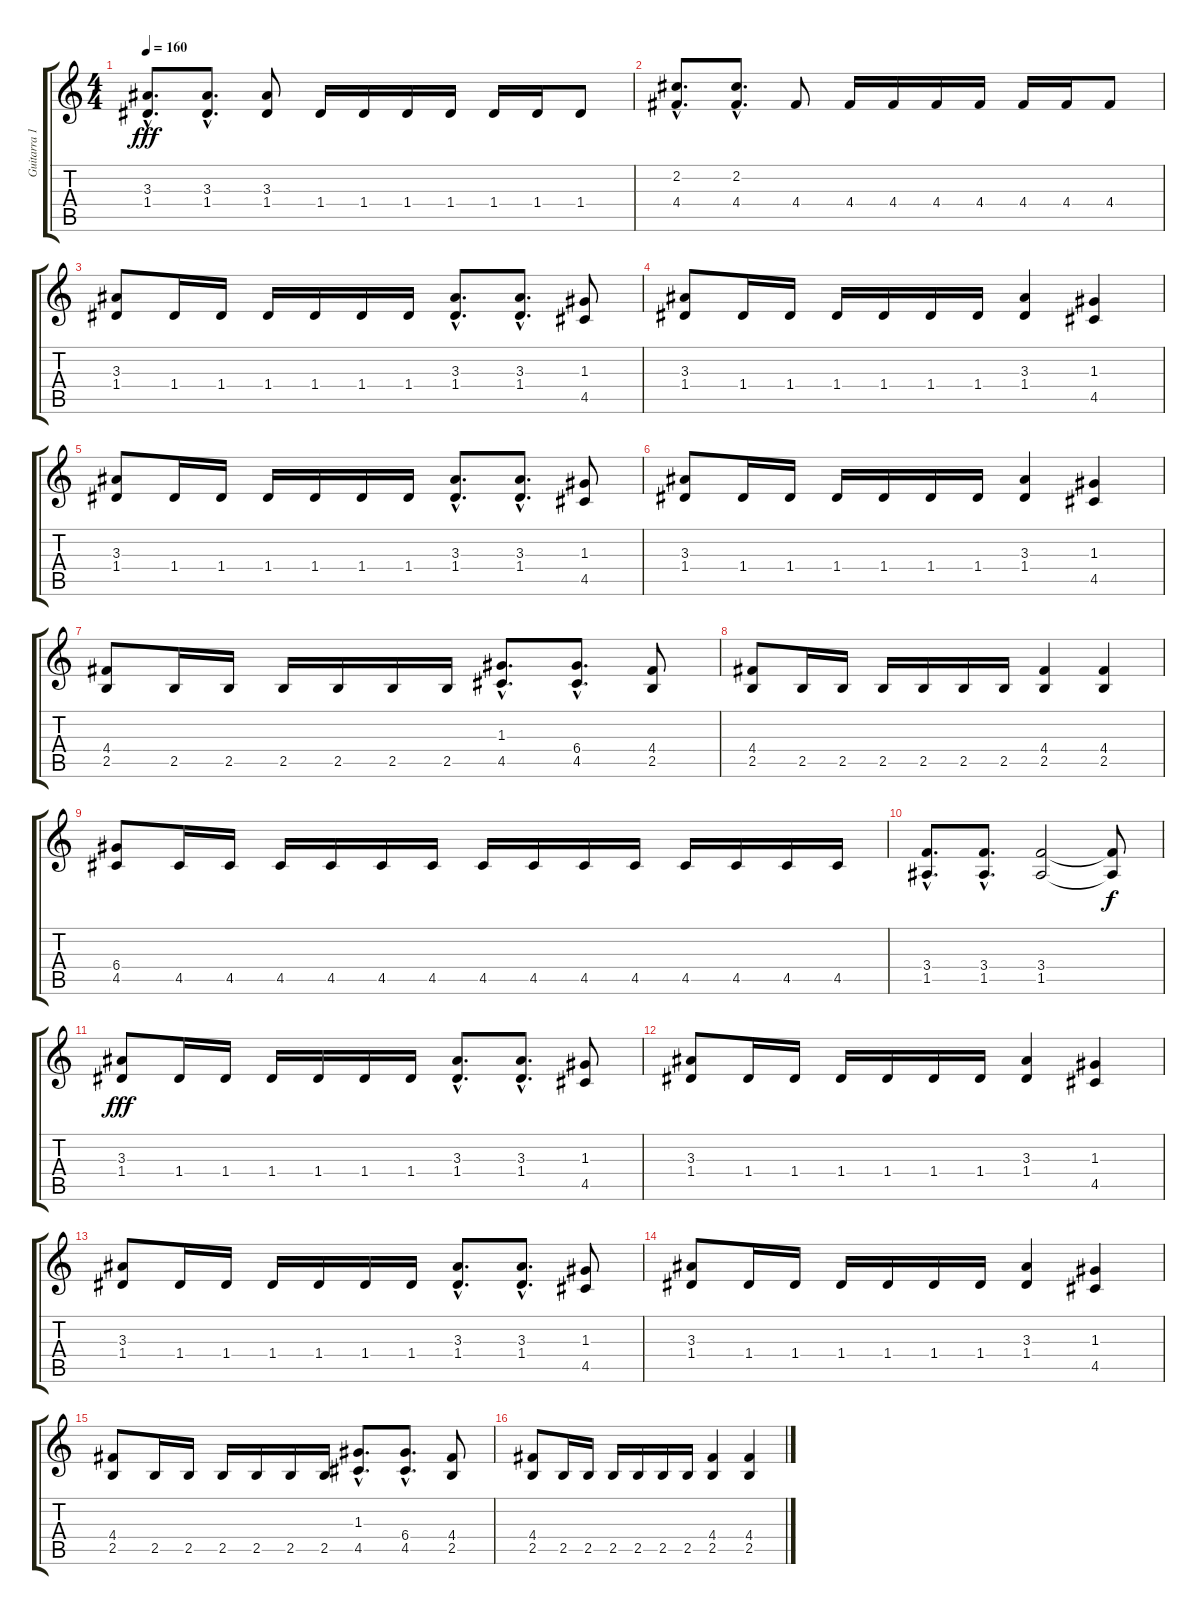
\track ("Guitarra 1" "Guitarra 1") {instrument overdrivenguitar}
\staff {score tabs}
\tuning (E4 B3 G3 D3 A2 E2) {hide}
\ts (4 4)
\tempo 160
\clef g2
\ks c
(3.3{hac} 1.4{hac}).8{d dy fff} (3.3{hac} 1.4{hac}).8{d} (3.3 1.4).8 1.4.16 1.4.16 1.4.16 1.4.16 1.4.16 1.4.16 1.4.8 |
(2.2{hac} 4.4{hac}).8{d} (2.2{hac} 4.4{hac}).8{d} 4.4.8 4.4.16 4.4.16 4.4.16 4.4.16 4.4.16 4.4.16 4.4.8 |
(3.3 1.4).8 1.4.16 1.4.16 1.4.16 1.4.16 1.4.16 1.4.16 (3.3{hac} 1.4{hac}).8{d} (3.3{hac} 1.4{hac}).8{d} (1.3 4.5).8 |
(3.3 1.4).8 1.4.16 1.4.16 1.4.16 1.4.16 1.4.16 1.4.16 (3.3 1.4).4 (1.3 4.5).4 |
(3.3 1.4).8 1.4.16 1.4.16 1.4.16 1.4.16 1.4.16 1.4.16 (3.3{hac} 1.4{hac}).8{d} (3.3{hac} 1.4{hac}).8{d} (1.3 4.5).8 |
(3.3 1.4).8 1.4.16 1.4.16 1.4.16 1.4.16 1.4.16 1.4.16 (3.3 1.4).4 (1.3 4.5).4 |
(4.4 2.5).8 2.5.16 2.5.16 2.5.16 2.5.16 2.5.16 2.5.16 (1.3{hac} 4.5{hac}).8{d} (6.4{hac} 4.5{hac}).8{d} (4.4 2.5).8 |
(4.4 2.5).8 2.5.16 2.5.16 2.5.16 2.5.16 2.5.16 2.5.16 (4.4 2.5).4 (4.4 2.5).4 |
(6.4 4.5).8 4.5.16 4.5.16 4.5.16 4.5.16 4.5.16 4.5.16 4.5.16 4.5.16 4.5.16 4.5.16 4.5.16 4.5.16 4.5.16 4.5.16 |
(3.4{hac} 1.5{hac}).8{d} (3.4{hac} 1.5{hac}).8{d} (3.4 1.5).2 (3.4{t} 1.5{t}).8{dy f} |
(3.3 1.4).8{dy fff} 1.4.16 1.4.16 1.4.16 1.4.16 1.4.16 1.4.16 (3.3{hac} 1.4{hac}).8{d} (3.3{hac} 1.4{hac}).8{d} (1.3 4.5).8 |
(3.3 1.4).8 1.4.16 1.4.16 1.4.16 1.4.16 1.4.16 1.4.16 (3.3 1.4).4 (1.3 4.5).4 |
(3.3 1.4).8 1.4.16 1.4.16 1.4.16 1.4.16 1.4.16 1.4.16 (3.3{hac} 1.4{hac}).8{d} (3.3{hac} 1.4{hac}).8{d} (1.3 4.5).8 |
(3.3 1.4).8 1.4.16 1.4.16 1.4.16 1.4.16 1.4.16 1.4.16 (3.3 1.4).4 (1.3 4.5).4 |
(4.4 2.5).8 2.5.16 2.5.16 2.5.16 2.5.16 2.5.16 2.5.16 (1.3{hac} 4.5{hac}).8{d} (6.4{hac} 4.5{hac}).8{d} (4.4 2.5).8 |
(4.4 2.5).8 2.5.16 2.5.16 2.5.16 2.5.16 2.5.16 2.5.16 (4.4 2.5).4 (4.4 2.5).4
